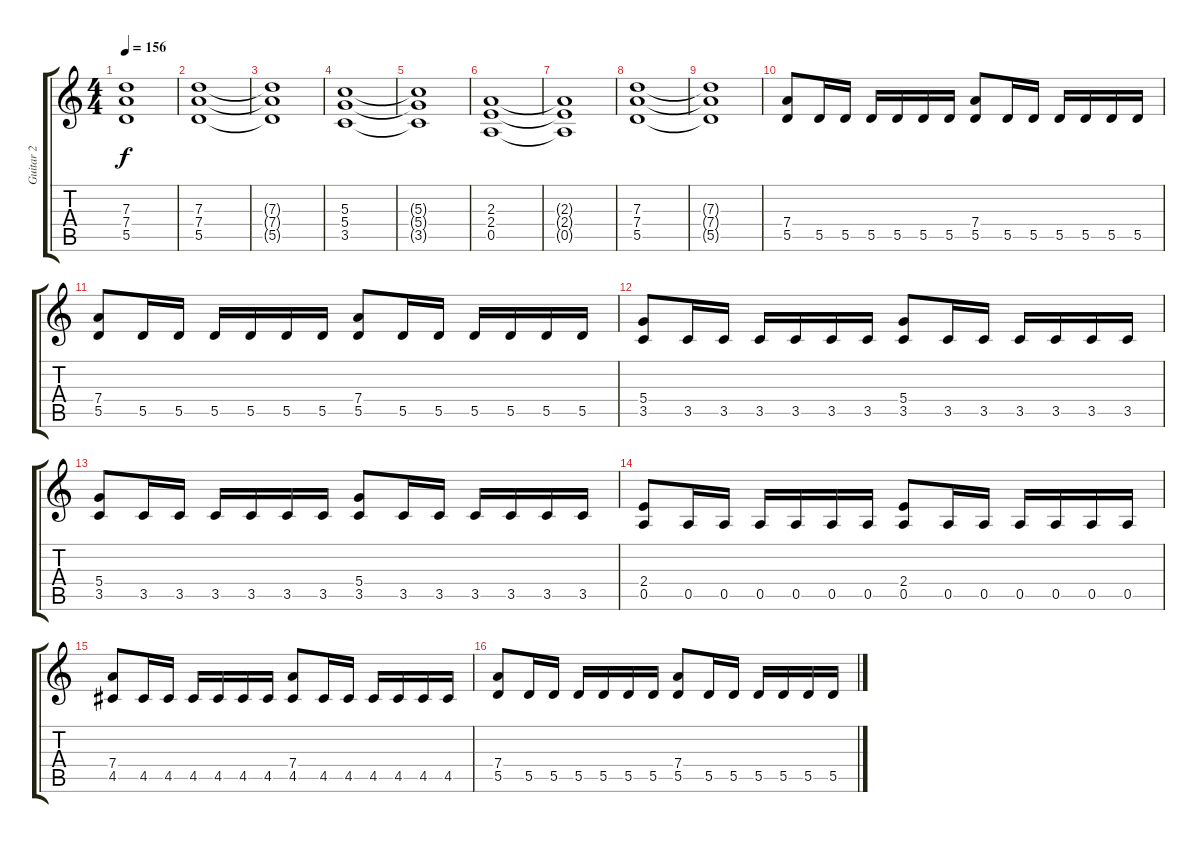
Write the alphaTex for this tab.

\track ("Guitar 2" "Guitar 2") {instrument distortionguitar}
\staff {score tabs}
\tuning (E4 B3 G3 D3 A2 E2) {hide}
\ts (4 4)
\tempo 156
\clef g2
\ks c
(7.3{t} 7.4{t} 5.5{t}).1{dy f} |
(7.3 7.4 5.5).1 |
(7.3{t} 7.4{t} 5.5{t}).1 |
(5.3 5.4 3.5).1 |
(5.3{t} 5.4{t} 3.5{t}).1 |
(2.3 2.4 0.5).1 |
(2.3{t} 2.4{t} 0.5{t}).1 |
(7.3 7.4 5.5).1 |
(7.3{t} 7.4{t} 5.5{t}).1 |
\section ("" "")
(7.4 5.5).8 5.5.16 5.5.16 5.5.16 5.5.16 5.5.16 5.5.16 (7.4 5.5).8 5.5.16 5.5.16 5.5.16 5.5.16 5.5.16 5.5.16 |
(7.4 5.5).8 5.5.16 5.5.16 5.5.16 5.5.16 5.5.16 5.5.16 (7.4 5.5).8 5.5.16 5.5.16 5.5.16 5.5.16 5.5.16 5.5.16 |
(5.4 3.5).8 3.5.16 3.5.16 3.5.16 3.5.16 3.5.16 3.5.16 (5.4 3.5).8 3.5.16 3.5.16 3.5.16 3.5.16 3.5.16 3.5.16 |
(5.4 3.5).8 3.5.16 3.5.16 3.5.16 3.5.16 3.5.16 3.5.16 (5.4 3.5).8 3.5.16 3.5.16 3.5.16 3.5.16 3.5.16 3.5.16 |
(2.4 0.5).8 0.5.16 0.5.16 0.5.16 0.5.16 0.5.16 0.5.16 (2.4 0.5).8 0.5.16 0.5.16 0.5.16 0.5.16 0.5.16 0.5.16 |
(7.4 4.5).8 4.5.16 4.5.16 4.5.16 4.5.16 4.5.16 4.5.16 (7.4 4.5).8 4.5.16 4.5.16 4.5.16 4.5.16 4.5.16 4.5.16 |
(7.4 5.5).8 5.5.16 5.5.16 5.5.16 5.5.16 5.5.16 5.5.16 (7.4 5.5).8 5.5.16 5.5.16 5.5.16 5.5.16 5.5.16 5.5.16
